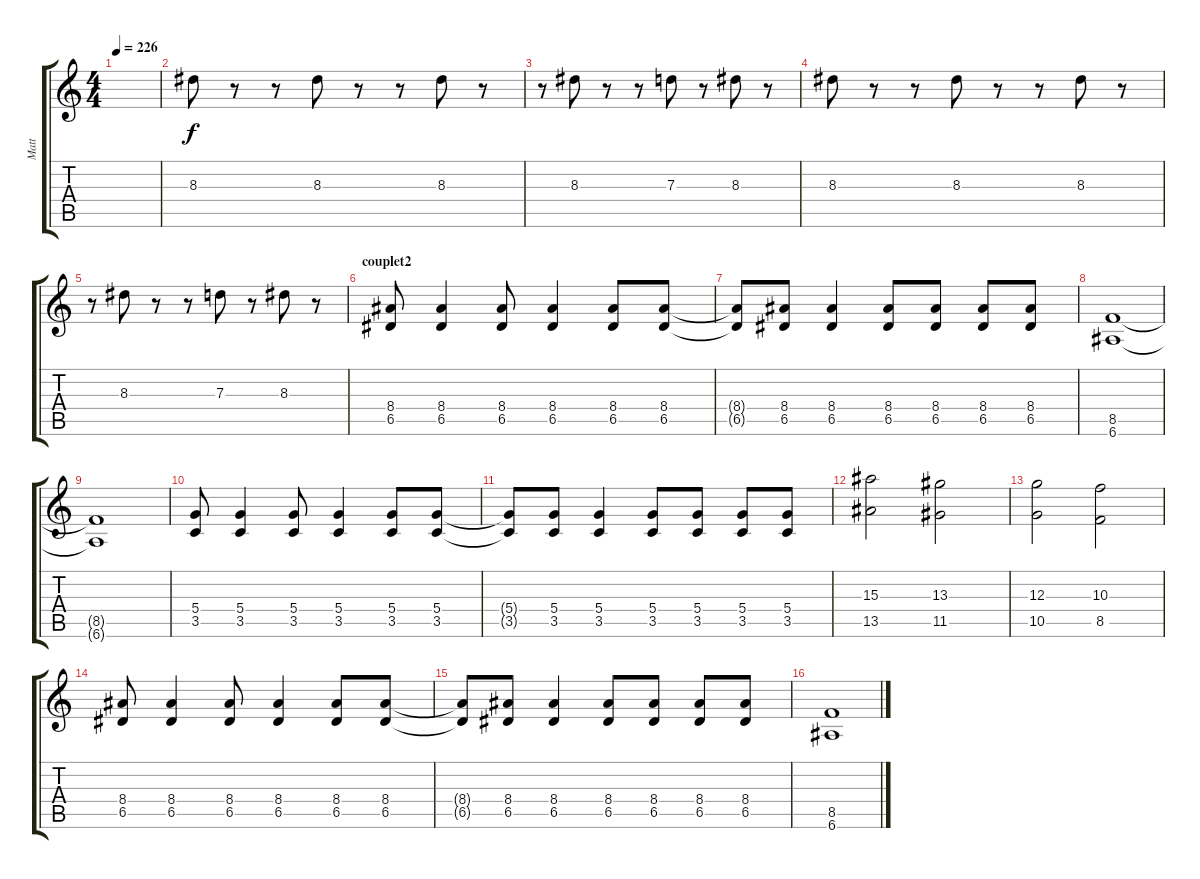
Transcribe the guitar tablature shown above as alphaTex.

\track ("Matt" "Matt") {instrument distortionguitar}
\staff {score tabs}
\tuning (E4 B3 G3 D3 A2 E2) {hide}
\ts (4 4)
\tempo 226
\clef g2
\ks c
|
8.3.8 r.8 r.8 8.3.8 r.8 r.8 8.3.8 r.8 |
r.8 8.3.8 r.8 r.8 7.3.8 r.8 8.3.8 r.8 |
8.3.8 r.8 r.8 8.3.8 r.8 r.8 8.3.8 r.8 |
r.8 8.3.8 r.8 r.8 7.3.8 r.8 8.3.8 r.8 |
\section ("" "couplet2")
(8.4 6.5).8 (8.4 6.5).4 (8.4 6.5).8 (8.4 6.5).4 (8.4 6.5).8 (8.4 6.5).8 |
(8.4{t} 6.5{t}).8 (8.4 6.5).8 (8.4 6.5).4 (8.4 6.5).8 (8.4 6.5).8 (8.4 6.5).8 (8.4 6.5).8 |
(8.5 6.6).1 |
(8.5{t} 6.6{t}).1 |
(5.4 3.5).8 (5.4 3.5).4 (5.4 3.5).8 (5.4 3.5).4 (5.4 3.5).8 (5.4 3.5).8 |
(5.4{t} 3.5{t}).8 (5.4 3.5).8 (5.4 3.5).4 (5.4 3.5).8 (5.4 3.5).8 (5.4 3.5).8 (5.4 3.5).8 |
(15.3 13.5).2 (13.3 11.5).2 |
(12.3 10.5).2 (10.3 8.5).2 |
(8.4 6.5).8 (8.4 6.5).4 (8.4 6.5).8 (8.4 6.5).4 (8.4 6.5).8 (8.4 6.5).8 |
(8.4{t} 6.5{t}).8 (8.4 6.5).8 (8.4 6.5).4 (8.4 6.5).8 (8.4 6.5).8 (8.4 6.5).8 (8.4 6.5).8 |
(8.5 6.6).1
